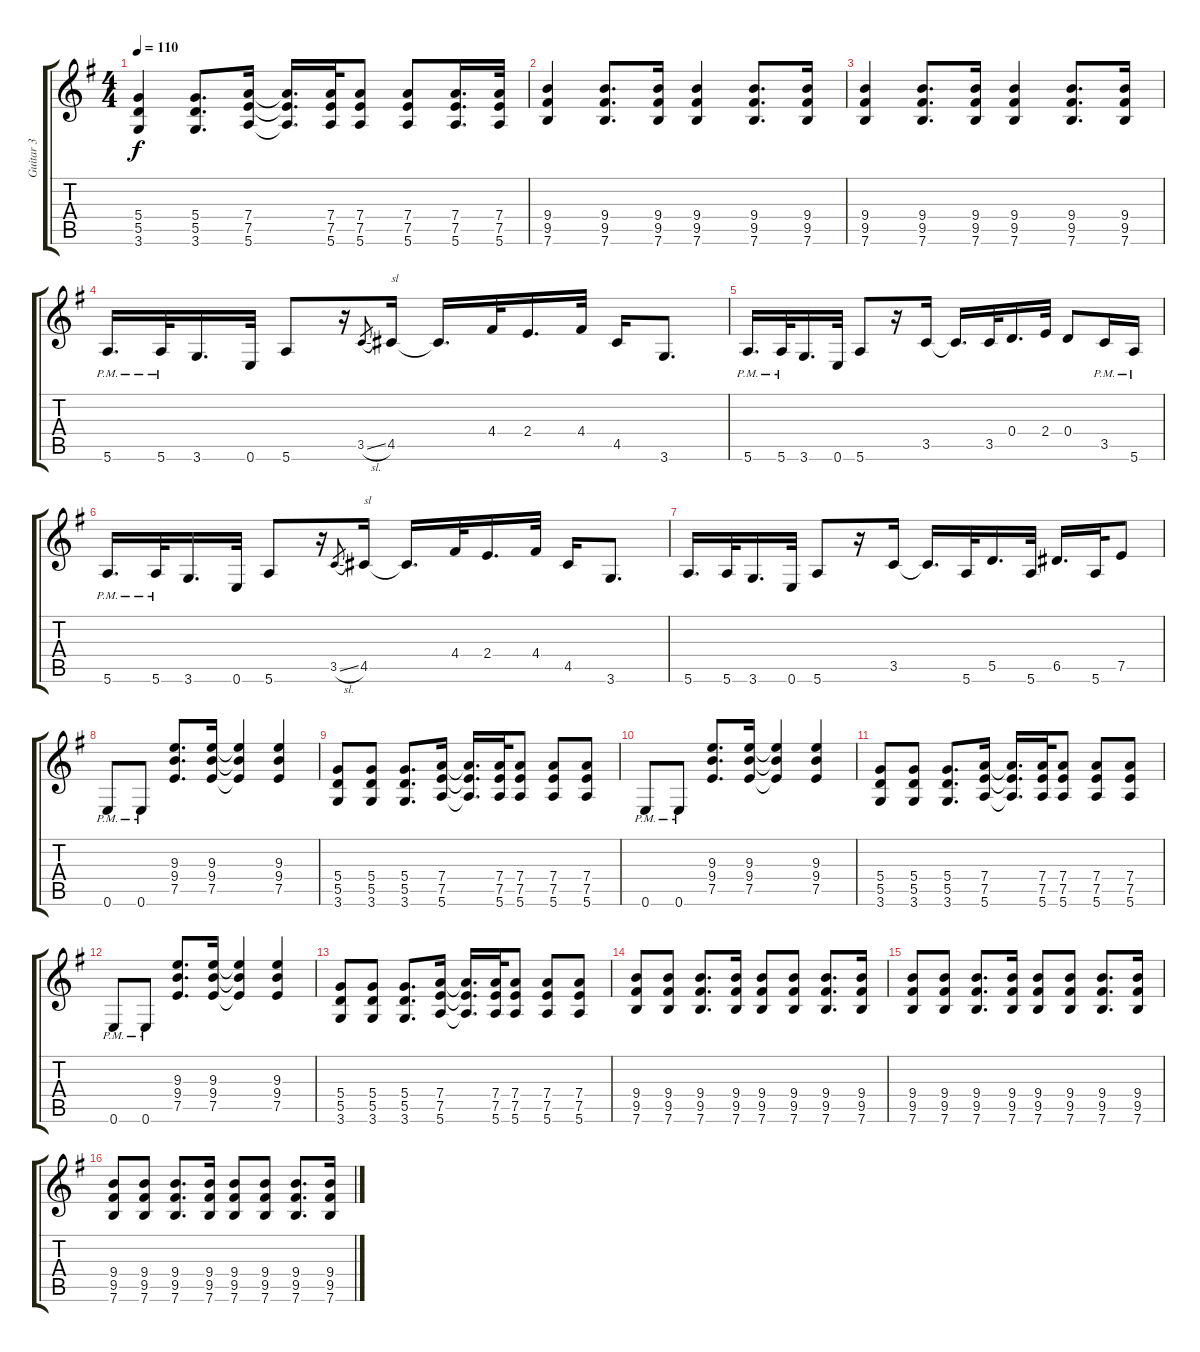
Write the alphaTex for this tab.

\track ("Guitar 3" "Guitar 3") {instrument distortionguitar}
\staff {score tabs}
\tuning (E4 B3 G3 D3 A2 E2) {hide}
\ts (4 4)
\tempo 110
\clef g2
\ks g
(5.4 5.5 3.6).4{dy f} (5.4 5.5 3.6).8{d} (7.4 7.5 5.6).16 (7.4{t} 7.5{t} 5.6{t}).16{d} (7.4 7.5 5.6).32 (7.4 7.5 5.6).8 (7.4 7.5 5.6).8 (7.4 7.5 5.6).16{d} (7.4 7.5 5.6).32 |
(9.4 9.5 7.6).4 (9.4 9.5 7.6).8{d} (9.4 9.5 7.6).16 (9.4 9.5 7.6).4 (9.4 9.5 7.6).8{d} (9.4 9.5 7.6).16 |
(9.4 9.5 7.6).4 (9.4 9.5 7.6).8{d} (9.4 9.5 7.6).16 (9.4 9.5 7.6).4 (9.4 9.5 7.6).8{d} (9.4 9.5 7.6).16 |
5.6{pm}.16{d} 5.6{pm}.32 3.6.16{d} 0.6.32 5.6.8 r.16 3.5{sl}.8{gr} 4.5.16{txt "sl"} 4.5{t}.16{d} 4.4.32 2.4.16{d} 4.4.32 4.5.16 3.6.8{d} |
5.6{pm}.16{d} 5.6{pm}.32 3.6.16{d} 0.6.32 5.6.8 r.16 3.5.16 3.5{t}.16{d} 3.5.32 0.4.16{d} 2.4.32 0.4.8 3.5{pm}.16 5.6{pm}.16 |
5.6{pm}.16{d} 5.6{pm}.32 3.6.16{d} 0.6.32 5.6.8 r.16 3.5{sl}.8{gr} 4.5.16{txt "sl"} 4.5{t}.16{d} 4.4.32 2.4.16{d} 4.4.32 4.5.16 3.6.8{d} |
5.6.16{d} 5.6.32 3.6.16{d} 0.6.32 5.6.8 r.16 3.5.16 3.5{t}.16{d} 5.6.32 5.5.16{d} 5.6.32 6.5.16{d} 5.6.32 7.5.8 |
0.6{pm}.8 0.6{pm}.8 (9.3 9.4 7.5).8{d} (9.3 9.4 7.5).16 (9.3{t} 9.4{t} 7.5{t}).4 (9.3 9.4 7.5).4 |
(5.4 5.5 3.6).8 (5.4 5.5 3.6).8 (5.4 5.5 3.6).8{d} (7.4 7.5 5.6).16 (7.4{t} 7.5{t} 5.6{t}).16{d} (7.4 7.5 5.6).32 (7.4 7.5 5.6).8 (7.4 7.5 5.6).8 (7.4 7.5 5.6).8 |
0.6{pm}.8 0.6{pm}.8 (9.3 9.4 7.5).8{d} (9.3 9.4 7.5).16 (9.3{t} 9.4{t} 7.5{t}).4 (9.3 9.4 7.5).4 |
(5.4 5.5 3.6).8 (5.4 5.5 3.6).8 (5.4 5.5 3.6).8{d} (7.4 7.5 5.6).16 (7.4{t} 7.5{t} 5.6{t}).16{d} (7.4 7.5 5.6).32 (7.4 7.5 5.6).8 (7.4 7.5 5.6).8 (7.4 7.5 5.6).8 |
0.6{pm}.8 0.6{pm}.8 (9.3 9.4 7.5).8{d} (9.3 9.4 7.5).16 (9.3{t} 9.4{t} 7.5{t}).4 (9.3 9.4 7.5).4 |
(5.4 5.5 3.6).8 (5.4 5.5 3.6).8 (5.4 5.5 3.6).8{d} (7.4 7.5 5.6).16 (7.4{t} 7.5{t} 5.6{t}).16{d} (7.4 7.5 5.6).32 (7.4 7.5 5.6).8 (7.4 7.5 5.6).8 (7.4 7.5 5.6).8 |
(9.4 9.5 7.6).8 (9.4 9.5 7.6).8 (9.4 9.5 7.6).8{d} (9.4 9.5 7.6).16 (9.4 9.5 7.6).8 (9.4 9.5 7.6).8 (9.4 9.5 7.6).8{d} (9.4 9.5 7.6).16 |
(9.4 9.5 7.6).8 (9.4 9.5 7.6).8 (9.4 9.5 7.6).8{d} (9.4 9.5 7.6).16 (9.4 9.5 7.6).8 (9.4 9.5 7.6).8 (9.4 9.5 7.6).8{d} (9.4 9.5 7.6).16 |
(9.4 9.5 7.6).8 (9.4 9.5 7.6).8 (9.4 9.5 7.6).8{d} (9.4 9.5 7.6).16 (9.4 9.5 7.6).8 (9.4 9.5 7.6).8 (9.4 9.5 7.6).8{d} (9.4 9.5 7.6).16
